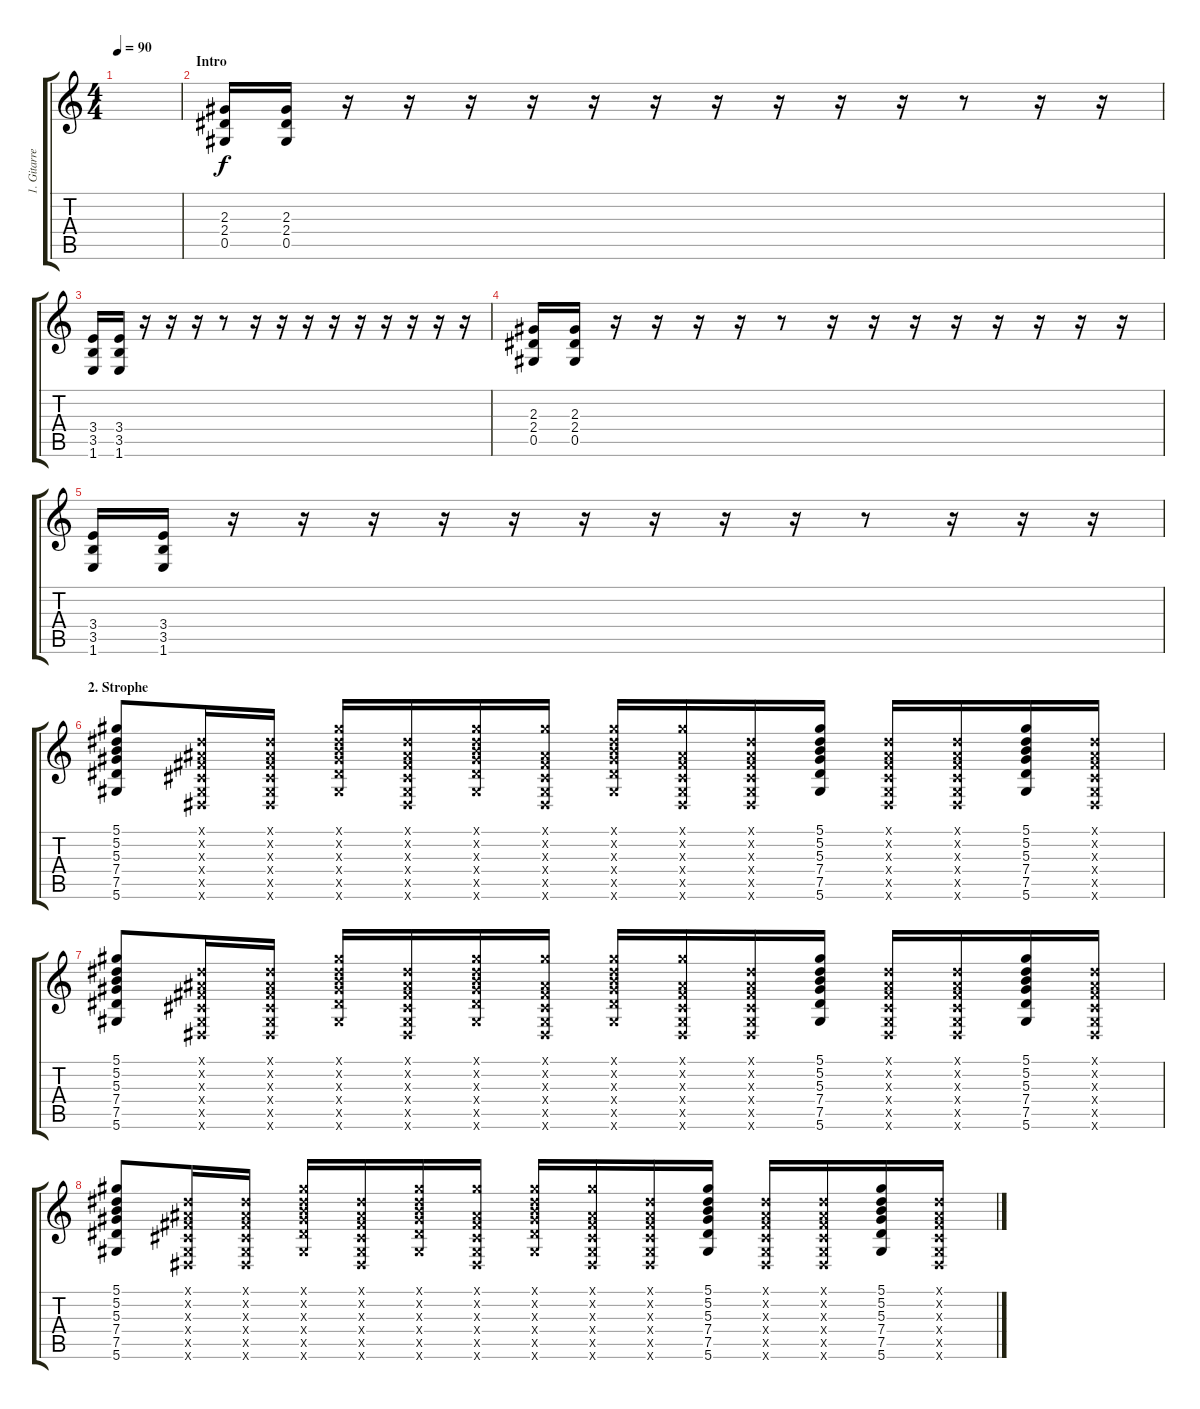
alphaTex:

\track ("1. Gitarre" "1. Gitarre") {instrument overdrivenguitar}
\staff {score tabs}
\tuning (Eb4 Bb3 Gb3 Db3 Ab2 Eb2) {hide}
\ts (4 4)
\tempo 90
\clef g2
\ks c
|
\section ("" "Intro")
(2.3 2.4 0.5).16 (2.3 2.4 0.5).16 r.16 r.16 r.16 r.16 r.16 r.16 r.16 r.16 r.16 r.16 r.8 r.16 r.16 |
(3.4 3.5 1.6).16 (3.4 3.5 1.6).16 r.16 r.16 r.16 r.8 r.16 r.16 r.16 r.16 r.16 r.16 r.16 r.16 r.16 |
(2.3 2.4 0.5).16 (2.3 2.4 0.5).16 r.16 r.16 r.16 r.16 r.8 r.16 r.16 r.16 r.16 r.16 r.16 r.16 r.16 |
(3.4 3.5 1.6).16 (3.4 3.5 1.6).16 r.16 r.16 r.16 r.16 r.16 r.16 r.16 r.16 r.16 r.8 r.16 r.16 r.16 |
\section ("" "2. Strophe")
(5.1 5.2 5.3 7.4 7.5 5.6).8 (0.1{x} 0.2{x} 0.3{x} 0.4{x} 0.5{x} 0.6{x}).16 (0.1{x} 0.2{x} 0.3{x} 0.4{x} 0.5{x} 0.6{x}).16 (5.1{x} 5.2{x} 5.3{x} 7.4{x} 7.5{x} 5.6{x}).16 (0.1{x} 0.2{x} 0.3{x} 0.4{x} 0.5{x} 0.6{x}).16 (5.1{x} 5.2{x} 5.3{x} 7.4{x} 7.5{x} 5.6{x}).16 (5.1{x} 0.2{x} 0.3{x} 0.4{x} 0.5{x} 0.6{x}).16 (5.1{x} 5.2{x} 5.3{x} 7.4{x} 7.5{x} 5.6{x}).16 (5.1{x} 0.2{x} 0.3{x} 0.4{x} 0.5{x} 0.6{x}).16 (0.1{x} 0.2{x} 0.3{x} 0.4{x} 0.5{x} 0.6{x}).16 (5.1 5.2 5.3 7.4 7.5 5.6).16 (0.1{x} 0.2{x} 0.3{x} 0.4{x} 0.5{x} 0.6{x}).16 (0.1{x} 0.2{x} 0.3{x} 0.4{x} 0.5{x} 0.6{x}).16 (5.1 5.2 5.3 7.4 7.5 5.6).16 (0.1{x} 0.2{x} 0.3{x} 0.4{x} 0.5{x} 0.6{x}).16 |
(5.1 5.2 5.3 7.4 7.5 5.6).8 (0.1{x} 0.2{x} 0.3{x} 0.4{x} 0.5{x} 0.6{x}).16 (0.1{x} 0.2{x} 0.3{x} 0.4{x} 0.5{x} 0.6{x}).16 (5.1{x} 5.2{x} 5.3{x} 7.4{x} 7.5{x} 5.6{x}).16 (0.1{x} 0.2{x} 0.3{x} 0.4{x} 0.5{x} 0.6{x}).16 (5.1{x} 5.2{x} 5.3{x} 7.4{x} 7.5{x} 5.6{x}).16 (5.1{x} 0.2{x} 0.3{x} 0.4{x} 0.5{x} 0.6{x}).16 (5.1{x} 5.2{x} 5.3{x} 7.4{x} 7.5{x} 5.6{x}).16 (5.1{x} 0.2{x} 0.3{x} 0.4{x} 0.5{x} 0.6{x}).16 (0.1{x} 0.2{x} 0.3{x} 0.4{x} 0.5{x} 0.6{x}).16 (5.1 5.2 5.3 7.4 7.5 5.6).16 (0.1{x} 0.2{x} 0.3{x} 0.4{x} 0.5{x} 0.6{x}).16 (0.1{x} 0.2{x} 0.3{x} 0.4{x} 0.5{x} 0.6{x}).16 (5.1 5.2 5.3 7.4 7.5 5.6).16 (0.1{x} 0.2{x} 0.3{x} 0.4{x} 0.5{x} 0.6{x}).16 |
(5.1 5.2 5.3 7.4 7.5 5.6).8 (0.1{x} 0.2{x} 0.3{x} 0.4{x} 0.5{x} 0.6{x}).16 (0.1{x} 0.2{x} 0.3{x} 0.4{x} 0.5{x} 0.6{x}).16 (5.1{x} 5.2{x} 5.3{x} 7.4{x} 7.5{x} 5.6{x}).16 (0.1{x} 0.2{x} 0.3{x} 0.4{x} 0.5{x} 0.6{x}).16 (5.1{x} 5.2{x} 5.3{x} 7.4{x} 7.5{x} 5.6{x}).16 (5.1{x} 0.2{x} 0.3{x} 0.4{x} 0.5{x} 0.6{x}).16 (5.1{x} 5.2{x} 5.3{x} 7.4{x} 7.5{x} 5.6{x}).16 (5.1{x} 0.2{x} 0.3{x} 0.4{x} 0.5{x} 0.6{x}).16 (0.1{x} 0.2{x} 0.3{x} 0.4{x} 0.5{x} 0.6{x}).16 (5.1 5.2 5.3 7.4 7.5 5.6).16 (0.1{x} 0.2{x} 0.3{x} 0.4{x} 0.5{x} 0.6{x}).16 (0.1{x} 0.2{x} 0.3{x} 0.4{x} 0.5{x} 0.6{x}).16 (5.1 5.2 5.3 7.4 7.5 5.6).16 (0.1{x} 0.2{x} 0.3{x} 0.4{x} 0.5{x} 0.6{x}).16
